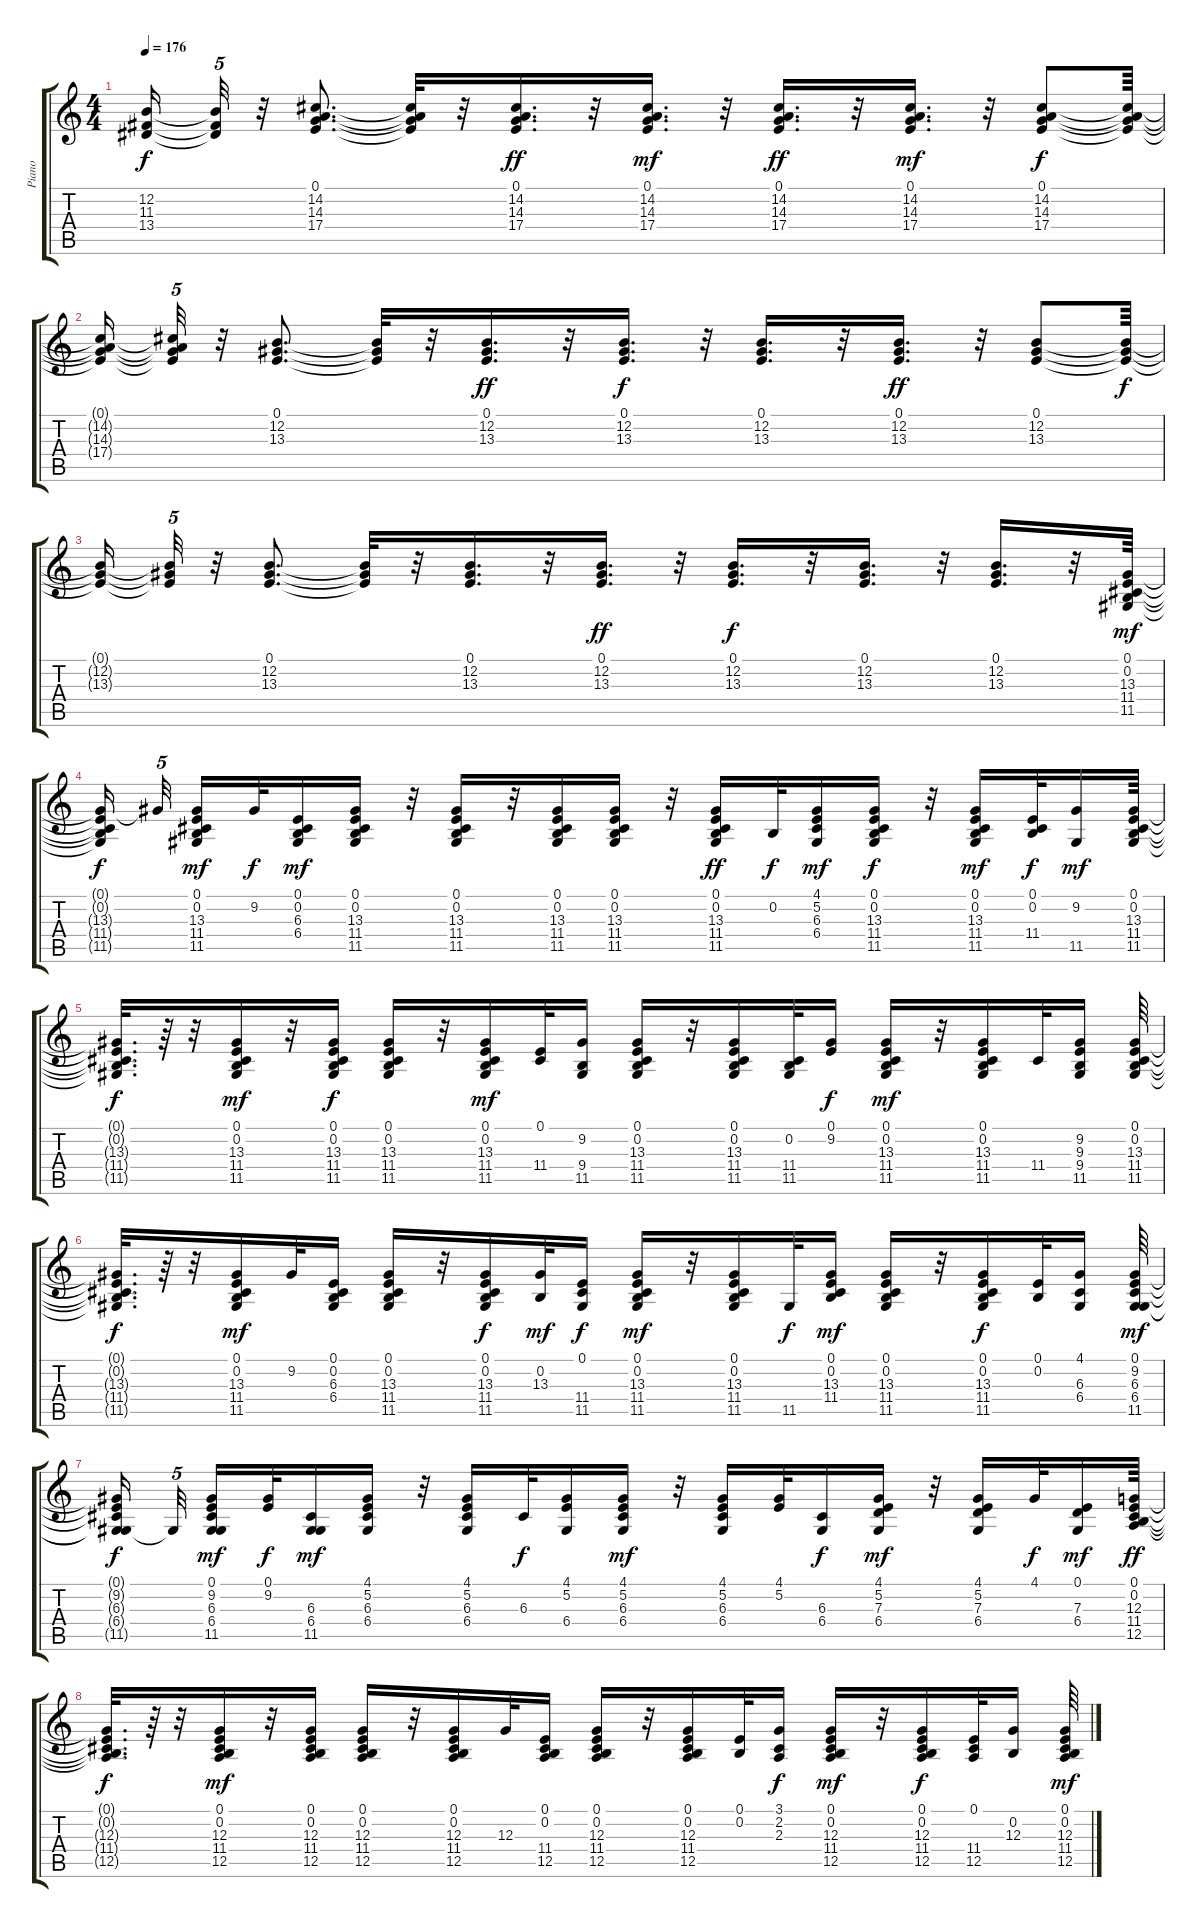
\track ("Piano" "Piano") {instrument violin}
\staff {score tabs}
\tuning (E4 B3 G3 D3 A2 E2) {hide}
\ts (4 4)
\tempo 176
\clef g2
\ks c
(12.2{t} 11.3{t} 13.4{t}).16{dy f} (12.2{t} 11.3{t} 13.4{t}).32{tu (5 4)} r.32 (0.1 14.2 14.3 17.4).8{d} (0.1{t} 14.2{t} 14.3{t} 17.4{t}).32 r.32 (0.1 14.2 14.3 17.4).16{d dy ff} r.32 (0.1 14.2 14.3 17.4).16{d dy mf} r.32 (0.1 14.2 14.3 17.4).16{d dy ff} r.32 (0.1 14.2 14.3 17.4).16{d dy mf} r.32 (0.1 14.2 14.3 17.4).8{dy f} (0.1{t} 14.2{t} 14.3{t} 17.4{t}).64 |
(0.1{t} 14.2{t} 14.3{t} 17.4{t}).16 (0.1{t} 14.2{t} 14.3{t} 17.4{t}).32{tu (5 4)} r.32 (0.1 12.2 13.3).8{d} (0.1{t} 12.2{t} 13.3{t}).32 r.32 (0.1 12.2 13.3).16{d dy ff} r.32 (0.1 12.2 13.3).16{d dy f} r.32 (0.1 12.2 13.3).16{d} r.32 (0.1 12.2 13.3).16{d dy ff} r.32 (0.1 12.2 13.3).8 (0.1{t} 12.2{t} 13.3{t}).64{dy f} |
(0.1{t} 12.2{t} 13.3{t}).16 (0.1{t} 12.2{t} 13.3{t}).32{tu (5 4)} r.32 (0.1 12.2 13.3).8{d} (0.1{t} 12.2{t} 13.3{t}).32 r.32 (0.1 12.2 13.3).16{d} r.32 (0.1 12.2 13.3).16{d dy ff} r.32 (0.1 12.2 13.3).16{d dy f} r.32 (0.1 12.2 13.3).16{d} r.32 (0.1 12.2 13.3).16{d} r.32 (0.1 0.2 13.3 11.4 11.5).64{dy mf} |
(0.1{t} 0.2{t} 13.3{t} 11.4{t} 11.5{t}).16{dy f beam splitsecondary} 13.3{t}.32{tu (5 4) beam splitsecondary} (0.1 0.2 13.3 11.4 11.5).16{dy mf} 9.2.32{dy f} (0.1 0.2 6.3 6.4).16{dy mf} (0.1 0.2 13.3 11.4 11.5).16 r.32 (0.1 0.2 13.3 11.4 11.5).16 r.32 (0.1 0.2 13.3 11.4 11.5).16 (0.1 0.2 13.3 11.4 11.5).16 r.32 (0.1 0.2 13.3 11.4 11.5).16{dy ff} 0.2.32{dy f} (4.1 5.2 6.3 6.4).16{dy mf} (0.1 0.2 13.3 11.4 11.5).16{dy f} r.32 (0.1 0.2 13.3 11.4 11.5).16{dy mf} (0.1 0.2 11.4).32{dy f} (9.2 11.5).16{dy mf} (0.1 0.2 13.3 11.4 11.5).64 |
(0.1{t} 0.2{t} 13.3{t} 11.4{t} 11.5{t}).32{d dy f} r.64 r.32 (0.1 0.2 13.3 11.4 11.5).16{dy mf} r.32 (0.1 0.2 13.3 11.4 11.5).16{dy f} (0.1 0.2 13.3 11.4 11.5).16 r.32 (0.1 0.2 13.3 11.4 11.5).16{dy mf} (0.1 11.4).32 (9.2 9.4 11.5).16 (0.1 0.2 13.3 11.4 11.5).16 r.32 (0.1 0.2 13.3 11.4 11.5).16 (0.2 11.4 11.5).32 (0.1 9.2).16{dy f} (0.1 0.2 13.3 11.4 11.5).16{dy mf} r.32 (0.1 0.2 13.3 11.4 11.5).16 11.4.32 (9.2 9.3 9.4 11.5).16 (0.1 0.2 13.3 11.4 11.5).64 |
(0.1{t} 0.2{t} 13.3{t} 11.4{t} 11.5{t}).32{d dy f} r.64 r.32 (0.1 0.2 13.3 11.4 11.5).16{dy mf} 9.2.32 (0.1 0.2 6.3 6.4).16 (0.1 0.2 13.3 11.4 11.5).16 r.32 (0.1 0.2 13.3 11.4 11.5).16{dy f} (0.2 13.3).32{dy mf} (0.1 11.4 11.5).16{dy f} (0.1 0.2 13.3 11.4 11.5).16{dy mf} r.32 (0.1 0.2 13.3 11.4 11.5).16 11.5.32{dy f} (0.1 0.2 13.3 11.4).16{dy mf} (0.1 0.2 13.3 11.4 11.5).16 r.32 (0.1 0.2 13.3 11.4 11.5).16{dy f} (0.1 0.2).32 (4.1 6.3 6.4).16 (0.1 9.2 6.3 6.4 11.5).64{dy mf} |
(0.1{t} 9.2{t} 6.3{t} 6.4{t} 11.5{t}).16{dy f beam splitsecondary} 6.4{t}.32{tu (5 4) beam splitsecondary} (0.1 9.2 6.3 6.4 11.5).16{dy mf} (0.1 9.2).32{dy f} (6.3 6.4 11.5).16{dy mf} (4.1 5.2 6.3 6.4).16 r.32 (4.1 5.2 6.3 6.4).16 6.3.32{dy f} (4.1 5.2 6.4).16 (4.1 5.2 6.3 6.4).16{dy mf} r.32 (4.1 5.2 6.3 6.4).16 (4.1 5.2).32 (6.3 6.4).16{dy f} (4.1 5.2 7.3 6.4).16{dy mf} r.32 (4.1 5.2 7.3 6.4).16 4.1.32{dy f} (0.1 7.3 6.4).16{dy mf} (0.1 0.2 12.3 11.4 12.5).64{dy ff} |
(0.1{t} 0.2{t} 12.3{t} 11.4{t} 12.5{t}).32{d dy f} r.64 r.32 (0.1 0.2 12.3 11.4 12.5).16{dy mf} r.32 (0.1 0.2 12.3 11.4 12.5).16 (0.1 0.2 12.3 11.4 12.5).16 r.32 (0.1 0.2 12.3 11.4 12.5).16 12.3.32 (0.1 0.2 11.4 12.5).16 (0.1 0.2 12.3 11.4 12.5).16 r.32 (0.1 0.2 12.3 11.4 12.5).16 (0.1 0.2).32 (3.1 2.2 2.3).16{dy f} (0.1 0.2 12.3 11.4 12.5).16{dy mf} r.32 (0.1 0.2 12.3 11.4 12.5).16{dy f} (0.1 11.4 12.5).32 (0.2 12.3).16 (0.1 0.2 12.3 11.4 12.5).64{dy mf}
